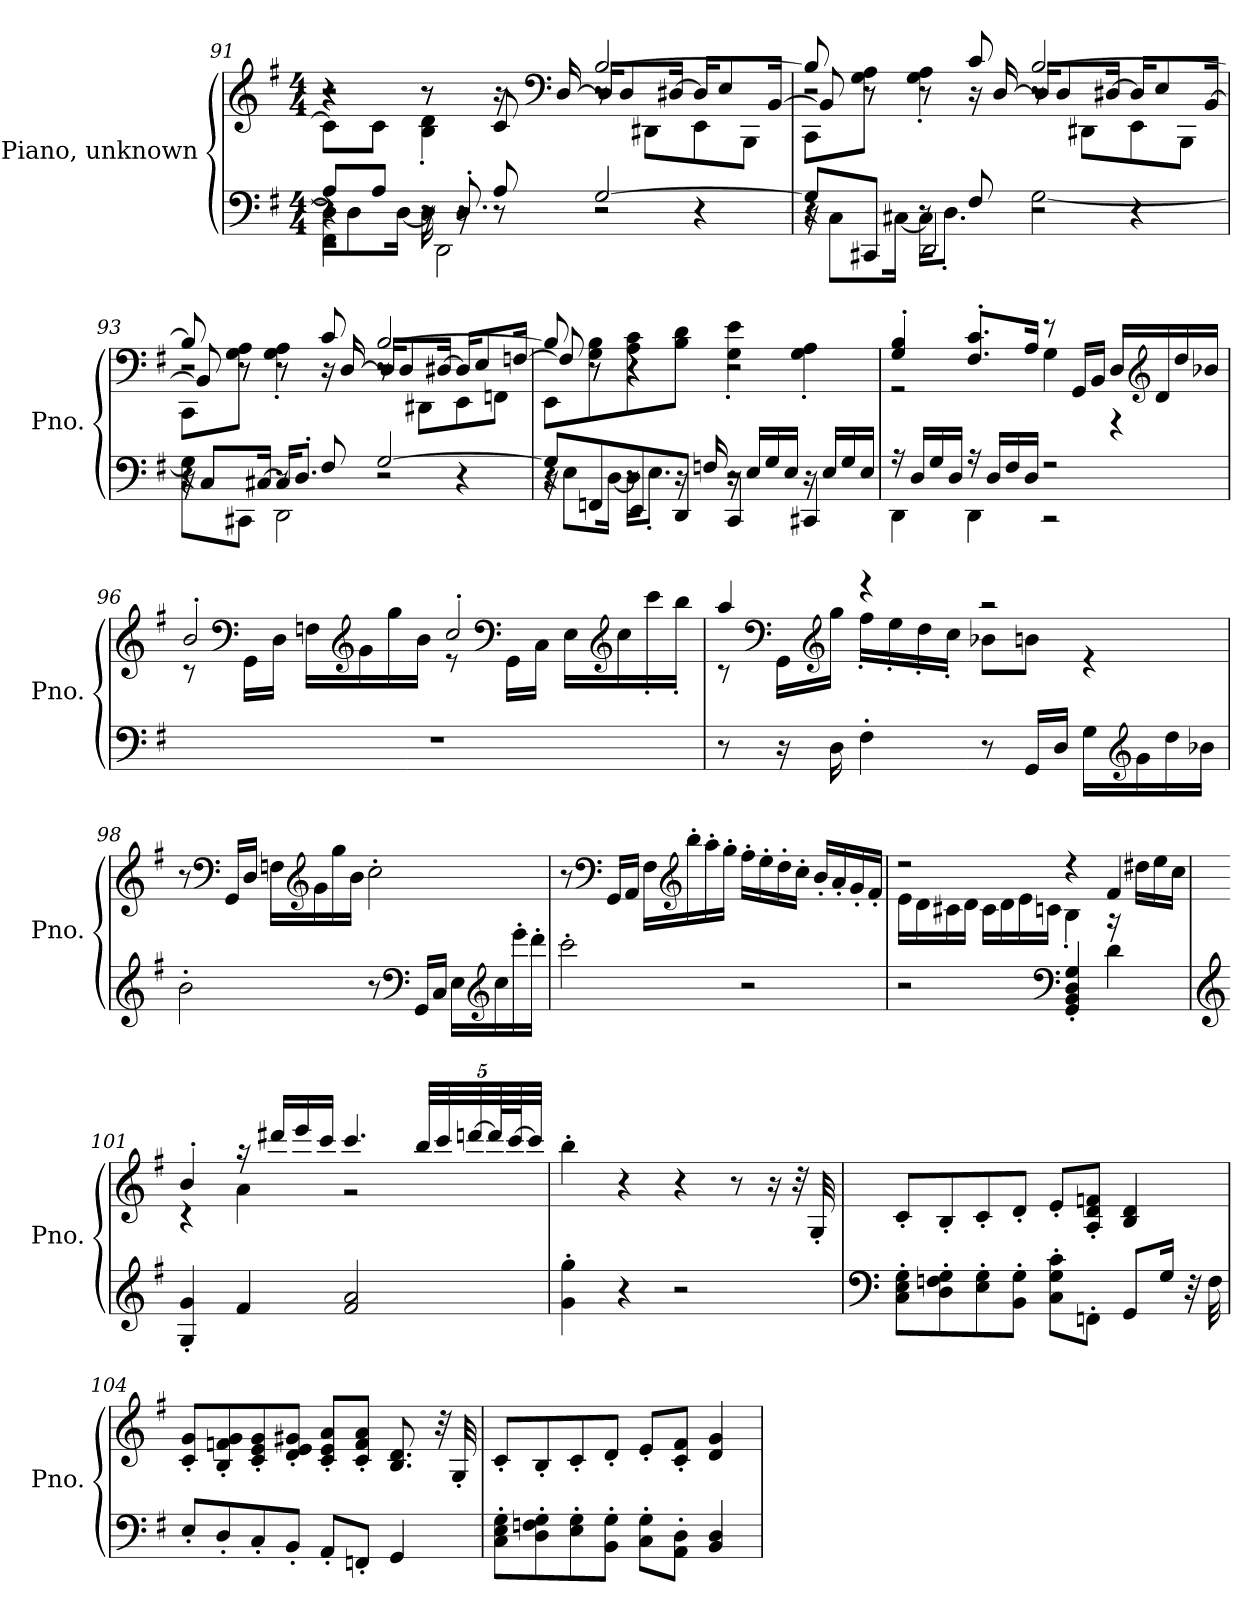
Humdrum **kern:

**kern	**kern
*part1	*part1
*staff2	*staff1
*I"Piano, unknown	*
*I'Pno.	*
!!LO:LB:g=z
*clefF4	*clefG2
*k[f#]	*k[f#]
*M4/4	*M4/4
=91	=91
*^	*^
*	*^	*	*^
*	*	*^	*	*	*^
4r	16D\KL]	8A/L]	4FF#\	4r	8c\L]	4r	2r
.	8D\	.	.	.	.	.	.
.	.	8A/J	.	.	8c\J	.	.
.	[16D\Jk	.	.	.	.	.	.
8r	16D\]	16r	2DD\	8r	4B\' 4d\'	8r	.
.	16r	8.D'/	.	.	.	.	.
8A/	8r	.	.	8c/	.	16r	.
*	*	*	*	*clefF4	*	*	*
.	.	.	.	.	.	[16D/	.
2r	2r	[2G/	.	[2B/	2r	16D/KL]	8r
.	.	.	.	.	.	8D/	.
.	.	.	.	.	.	.	8DD#X\L
.	.	.	.	.	.	[16D#X/Jk	.
.	.	.	4r	.	.	16D#/KL]	8EE\
.	.	.	.	.	.	8E/	.
.	.	.	.	.	.	.	8BBB\J
.	.	.	.	.	.	[16BB/Jk	.
*	*	*v	*v	*	*	*	*
=92	=92	=92	=92	=92	=92	=92
4r	16r	8G/L]	8B/]	8CC\L	8BB/]	2r
.	8C\L	.	.	.	.	.
.	.	8CC#X/J	8r	8G\ 8A\J	8r	.
.	[16C#X\Jk	.	.	.	.	.
8r	16C#\KL]	2DD/	8r	4G\' 4A\'	8r	.
.	8.D'\J	.	.	.	.	.
8F#/	.	.	8c/	.	16r	.
.	.	.	.	.	[16D/	.
2r	[2G\	.	[2B/	2r	16D/KL]	8r
.	.	.	.	.	8D/	.
.	.	.	.	.	.	8DD#X\L
.	.	.	.	.	[16D#X/Jk	.
.	.	4r	.	.	16D#/KL]	8EE\
.	.	.	.	.	8E/	.
.	.	.	.	.	.	8BBB\J
.	.	.	.	.	[16BB/Jk	.
!!LO:PB:g=z	!!	!!	!!
=93	=93	=93	=93	=93	=93	=93
4r	8G\L]	16r	8B/]	8CC\L	8BB/]	2r
.	.	8C/L	.	.	.	.
.	8CC#X\J	.	8r	8G\ 8A\J	8r	.
.	.	[16C#X/Jk	.	.	.	.
8r	2DD\	16C#/KL]	8r	4G\' 4A\'	8r	.
.	.	8.D'/J	.	.	.	.
8F#/	.	.	8c/	.	16r	.
.	.	.	.	.	[16D/	.
2r	.	[2G/	[2B/	2r	16D/KL]	8r
.	.	.	.	.	8D/	.
.	.	.	.	.	.	8DD#X\L
.	.	.	.	.	[16D#X/Jk	.
.	4r	.	.	.	16D#/KL]	8EE\
.	.	.	.	.	8E/	.
.	.	.	.	.	.	8FFn\J
.	.	.	.	.	[16Fn/Jk	.
*	*	*	*	*	*v	*v
=94	=94	=94	=94	=94	=94
4r	16r	8G/L]	8B/]	8EE\L	8F/]
.	8E\L	.	.	.	.
.	.	8FFn/	8r	8G\ 8B\	8r
.	[16D\Jk	.	.	.	.
8r	16D\KL]	8EE/	4r	8A\ 8c\	4r
.	8.E'\J	.	.	.	.
16r	.	8DD/J	.	8B\ 8d\J	.
16Fn/	.	.	.	.	.
16r	2r	4CC/	2r	4G\' 4e\'	2r
16E/LL	.	.	.	.	.
16G/	.	.	.	.	.
16E/JJ	.	.	.	.	.
16r	.	4CC#X/	.	4G\' 4A\'	.
16E/LL	.	.	.	.	.
16G/	.	.	.	.	.
16E/JJ	.	.	.	.	.
*	*v	*v	*	*	*
*	*	*	*v	*v
!!LO:LB:g=z
=95	=95	=95	=95
16r	4DD\	4G/' 4B/'	2r
16D/LL	.	.	.
16G/	.	.	.
16D/JJ	.	.	.
16r	4DD\	8.F#/' 8.c/'L	.
16D/LL	.	.	.
16F#/	.	.	.
16D/JJ	.	16A/Jk	.
2r	2r	8r	4G\
.	.	16GG/LL	.
.	.	16BB/JJ	.
.	.	16D/LL	4r
*	*	*clefG2	*
.	.	16d/	.
.	.	16dd/	.
.	.	16b-X/JJ	.
*v	*v	*	*
=96	=96	=96
1r	2b'/	8r
*	*clefF4	*
.	.	16GG\LL
.	.	16D\JJ
.	.	16Fn\LL
*	*clefG2	*
.	.	16g\
.	.	16gg\
.	.	16b\JJ
.	2cc'/	8r
*	*clefF4	*
.	.	16GG\LL
.	.	16C\JJ
.	.	16E\LL
*	*clefG2	*
.	.	16cc\
.	.	16ccc'\
.	.	16bb'\JJ
!!LO:LB:g=z	!!
=97	=97	=97
8r	4aa/	8r
*	*clefF4	*
16r	.	16GG\LL
*	*clefG2	*
16D\	.	16gg\JJ
4F#'\	4r	16ff#'\LL
.	.	16ee'\
.	.	16dd'\
.	.	16cc'\JJ
8r	2r	8b-X\L
16GG/LL	.	8bn\J
16D/JJ	.	.
16G\LL	.	4r
*clefG2	*	*
16g\	.	.
16dd\	.	.
16b-X\JJ	.	.
*	*v	*v
=98	=98
2b'\	8r
*	*clefF4
.	16GG/LL
.	16D/JJ
.	16Fn\LL
*	*clefG2
.	16g\
.	16gg\
.	16b\JJ
8r	2cc'\
*clefF4	*
16GG/LL	.
16C/JJ	.
16E\LL	.
*clefG2	*
16cc\	.
16eee'\	.
16ddd'\JJ	.
!!LO:LB:g=z
=99	=99
2ccc'\	8r
*	*clefF4
.	16GG/LL
.	16AA/JJ
.	16F#\LL
*	*clefG2
.	16bb'\
.	16aa'\
.	16gg'\JJ
2r	16ff#'\LL
.	16ee'\
.	16dd'\
.	16cc'\JJ
.	16b'/LL
.	16a'/
.	16g'/
.	16f#'/JJ
=100	=100
*	*^
2r	2r	16e\LL
.	.	16d\
.	.	16c#X\
.	.	16d\JJ
.	.	16c#\LL
.	.	16d\
.	.	16e\
.	.	16cn\JJ
*clefF4	*	*
4GG/' 4BB/' 4D/' 4G/'	4r	4B'\
4d\	4f#/	16r
.	.	16dd#X\LL
.	.	16ee\
.	.	16cc\JJ
!!LO:LB:g=z	!!
=101	=101	=101
*clefG2	*	*
4G/' 4g/'	4b'/	4r
4f#/	16r	4a\
.	16ddd#X/LL	.
.	16eee/	.
.	16ccc/JJ	.
2f#/ 2a/	4.ccc/	2r
*	*Xbrackettup	*
.	40bb/LLL	.
.	40ccc/	.
.	[40dddn/	.
.	80ddd/L]	.
.	[80ccc/J	.
.	40ccc/JJJ]	.
*	*v	*v
=102	=102
4g\' 4gg\'	4bb'\
4r	4r
2r	4r
.	8r
.	16r
.	32r
.	32G'/
=103	=103
*clefF4	*
8C\' 8E\' 8G\'L	8c'/L
8D\' 8Fn\' 8G\'	8B'/
8E\' 8G\'	8c'/
8BB\' 8G\'J	8d'/J
8C\' 8G\' 8c\'L	8e'/L
8FFn'\J	8A/' 8d/' 8fn/'J
8GG/L	4B/ 4d/
16G/Jk	.
32r	.
32F\	.
!!LO:LB:g=z
=104	=104
8E'/L	8c/' 8g/'L
8D'/	8B/' 8fn/' 8g/'
8C'/	8c/' 8e/' 8g/'
8BB'/J	8d/' 8e/' 8g#X/'J
8AA'/L	8c/' 8e/' 8a/'L
8FFn'/J	8c/' 8f/' 8a/'J
4GG/	8.B/ 8.d/
.	32r
.	32G'/
=105	=105
8C\' 8E\' 8G\'L	8c'/L
8D\' 8Fn\' 8G\'	8B'/
8E\' 8G\'	8c'/
8BB\' 8G\'J	8d'/J
8C\' 8G\'L	8e'/L
8AA\' 8D\'J	8c/' 8f#/'J
4BB/ 4D/	4d/ 4g/
=	=
*-	*-
